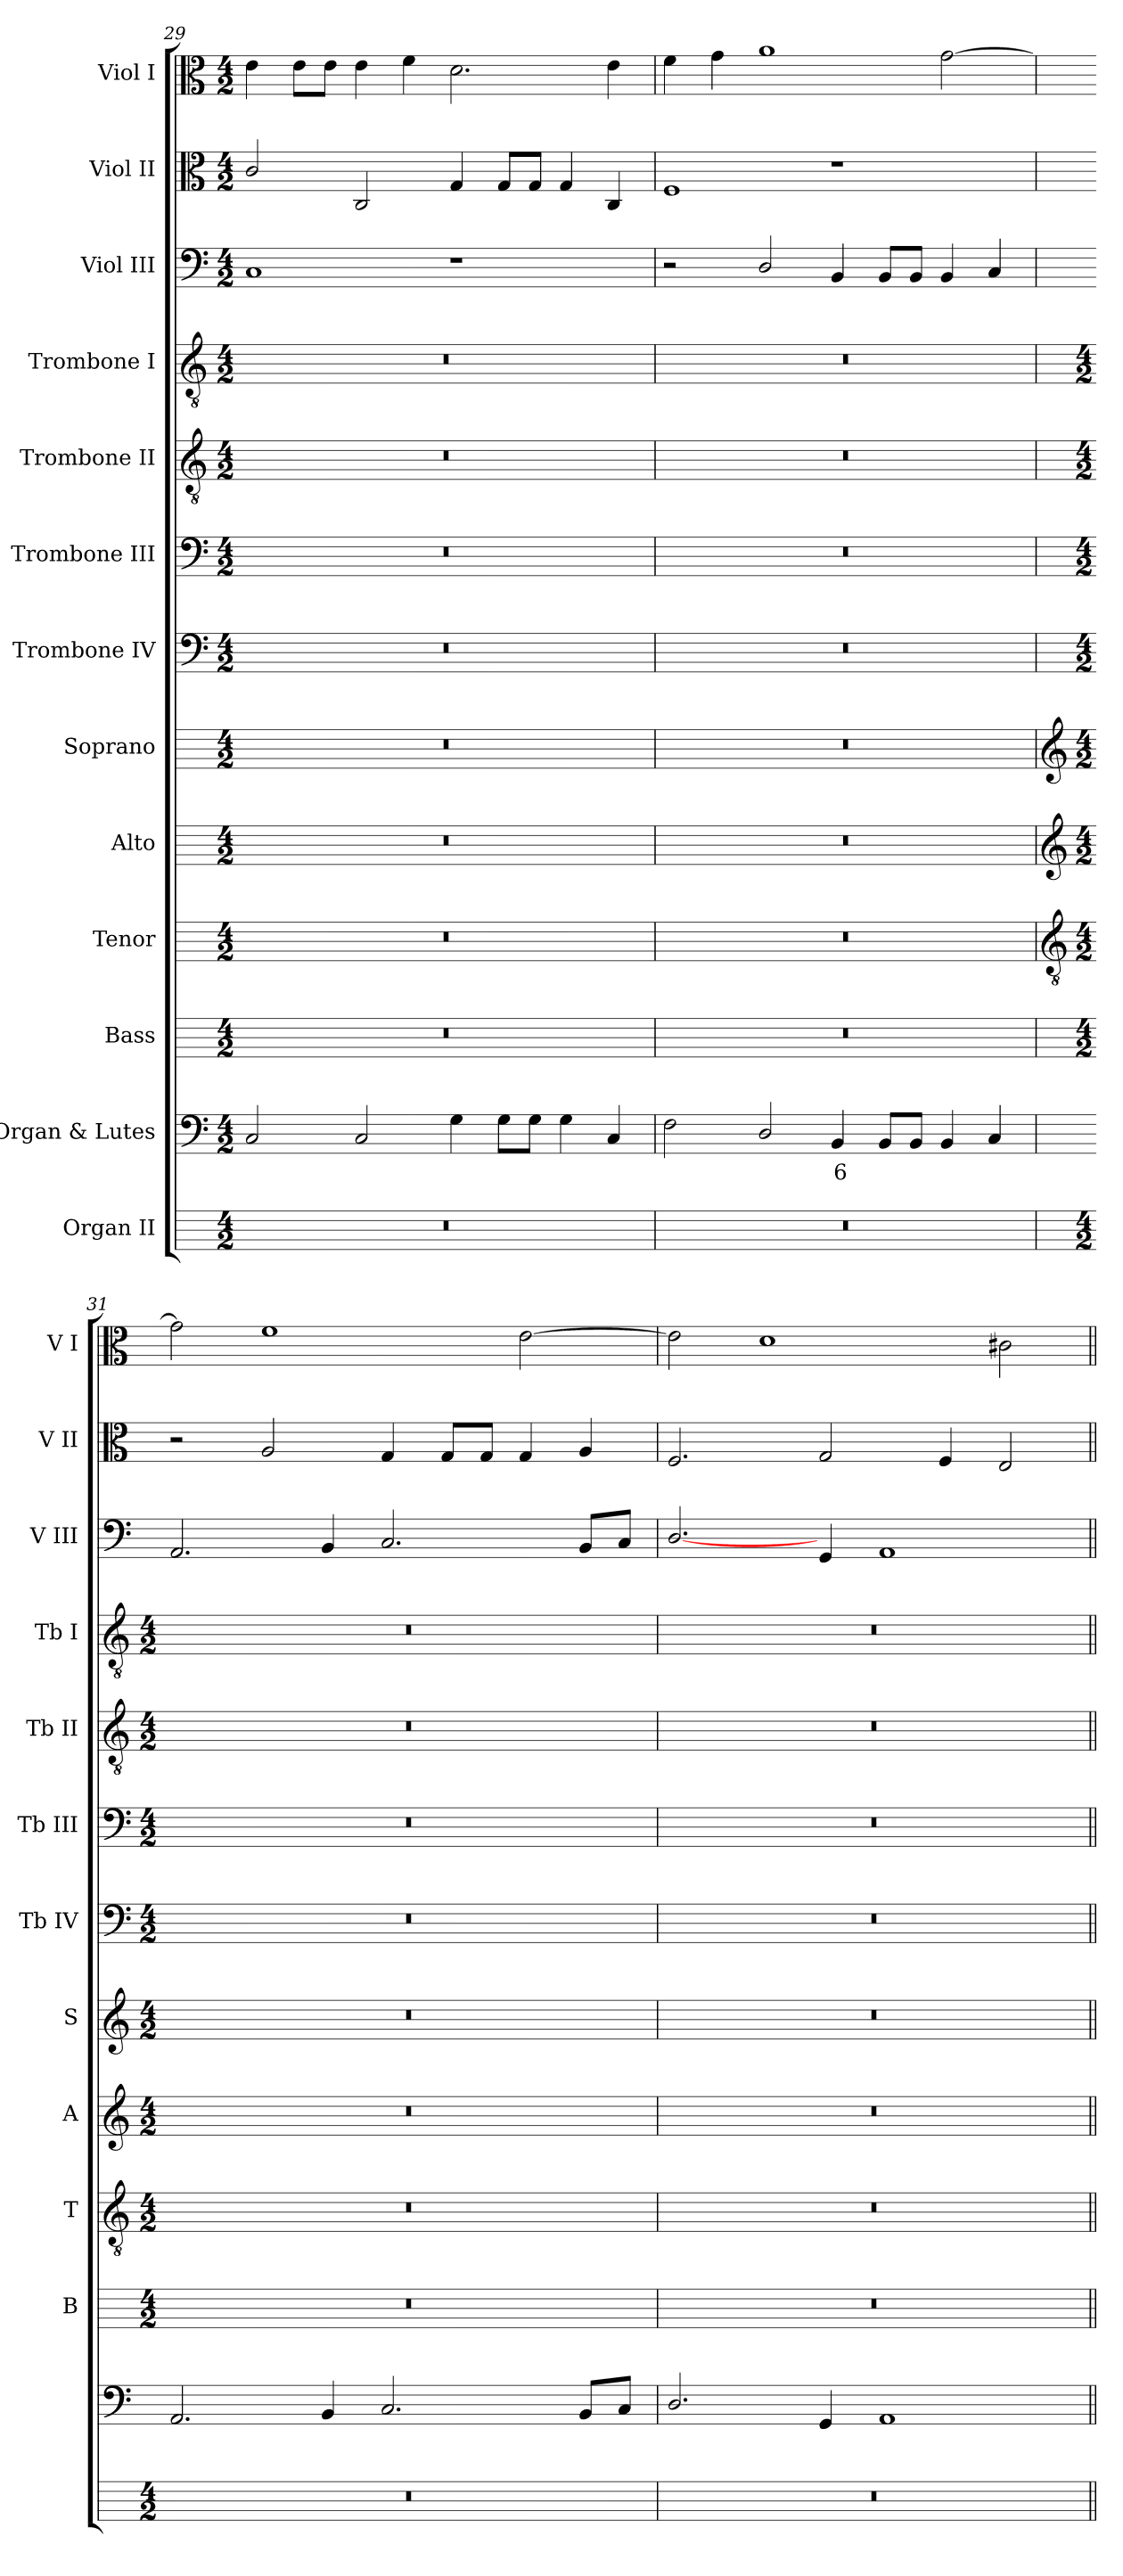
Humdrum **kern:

**kern	**kern	**text	**kern	**kern	**kern	**kern	**kern	**kern	**kern	**kern	**kern	**kern	**kern
*part13	*part12	*part12	*part11	*part10	*part9	*part8	*part7	*part6	*part5	*part4	*part3	*part2	*part1
*staff13	*staff12	*staff12	*staff11	*staff10	*staff9	*staff8	*staff7	*staff6	*staff5	*staff4	*staff3	*staff2	*staff1
*I"Organ II	*I"Organ & Lutes	*	*I"Bass	*I"Tenor	*I"Alto	*I"Soprano	*I"Trombone IV	*I"Trombone III	*I"Trombone II	*I"Trombone I	*I"Viol III	*I"Viol II	*I"Viol I
*	*	*	*I'B	*I'T	*I'A	*I'S	*I'Tb IV	*I'Tb III	*I'Tb II	*I'Tb I	*I'V III	*I'V II	*I'V I
*	*clefF4	*	*	*	*	*	*clefF4	*clefF4	*clefGv2	*clefGv2	*clefF4	*clefC3	*clefC3
*	*k[]	*	*	*	*	*	*k[]	*k[]	*k[]	*k[]	*k[]	*k[]	*k[]
*	*C:	*	*	*	*	*	*C:	*C:	*C:	*C:	*C:	*C:	*C:
*M4/2	*M4/2	*	*M4/2	*M4/2	*M4/2	*M4/2	*M4/2	*M4/2	*M4/2	*M4/2	*M4/2	*M4/2	*M4/2
=29	=29	=29	=29	=29	=29	=29	=29	=29	=29	=29	=29	=29	=29
*	*^	*	*	*	*	*	*	*	*	*	*	*	*
0r	2C	2ryy	.	0r	0r	0r	0r	0r	0r	0r	0r	1C	2c/	4e
.	.	.	.	.	.	.	.	.	.	.	.	.	.	8eL
.	.	.	.	.	.	.	.	.	.	.	.	.	.	8eJ
.	2C	2ryy	.	.	.	.	.	.	.	.	.	.	2C	4e
.	.	.	.	.	.	.	.	.	.	.	.	.	.	4f
.	4G	2ryy	.	.	.	.	.	.	.	.	.	1r	4G	2.d
.	8GL	.	.	.	.	.	.	.	.	.	.	.	8GL	.
.	8GJ	.	.	.	.	.	.	.	.	.	.	.	8GJ	.
.	4G	2ryy	.	.	.	.	.	.	.	.	.	.	4G	.
.	4C	.	.	.	.	.	.	.	.	.	.	.	4C	4e
=30	=30	=30	=30	=30	=30	=30	=30	=30	=30	=30	=30	=30	=30	=30
0r	2F	2ryy	.	0r	0r	0r	0r	0r	0r	0r	0r	2r	1F	4f
.	.	.	.	.	.	.	.	.	.	.	.	.	.	4g
.	2D/	2ryy	.	.	.	.	.	.	.	.	.	2D/	.	1a
!	!	!	!LO:LY:b	!	!	!	!	!	!	!	!	!	!	!
.	4BB	2ryy	6	.	.	.	.	.	.	.	.	4BB	1r	.
.	8BBL	.	.	.	.	.	.	.	.	.	.	8BBL	.	.
.	8BBJ	.	.	.	.	.	.	.	.	.	.	8BBJ	.	.
.	4BB	2ryy	.	.	.	.	.	.	.	.	.	4BB	.	[2g
.	4C	.	.	.	.	.	.	.	.	.	.	4C	.	.
*	*v	*v	*	*	*	*	*	*	*	*	*	*	*	*
!!LO:LB:g=z
=31	=31	=31	=31	=31	=31	=31	=31	=31	=31	=31	=31	=31	=31
*	*	*	*	*clefGv2	*clefG2	*clefG2	*	*	*	*	*	*	*
*	*	*	*	*k[]	*k[]	*k[]	*	*	*	*	*	*	*
*	*	*	*	*C:	*C:	*C:	*	*	*	*	*	*	*
*M4/2	*	*	*M4/2	*M4/2	*M4/2	*M4/2	*M4/2	*M4/2	*M4/2	*M4/2	*	*	*
0r	2.AA	.	0r	0r	0r	0r	0r	0r	0r	0r	2.AA	2r	2g]
.	.	.	.	.	.	.	.	.	.	.	.	2A	1f
.	4BB	.	.	.	.	.	.	.	.	.	4BB	.	.
.	2.C	.	.	.	.	.	.	.	.	.	2.C	4G	.
.	.	.	.	.	.	.	.	.	.	.	.	8GL	.
.	.	.	.	.	.	.	.	.	.	.	.	8GJ	.
.	.	.	.	.	.	.	.	.	.	.	.	4G	[2e
.	8BBL	.	.	.	.	.	.	.	.	.	8BBL	4A	.
.	8CJ	.	.	.	.	.	.	.	.	.	8CJ	.	.
=32	=32	=32	=32	=32	=32	=32	=32	=32	=32	=32	=32	=32	=32
0r	2.D/	.	0r	0r	0r	0r	0r	0r	0r	0r	[2.D/	2.F	2e]
.	.	.	.	.	.	.	.	.	.	.	.	.	1d
.	4GG	.	.	.	.	.	.	.	.	.	4GG	2G	.
.	1AA	.	.	.	.	.	.	.	.	.	1AA	.	.
.	.	.	.	.	.	.	.	.	.	.	.	4F	.
.	.	.	.	.	.	.	.	.	.	.	.	2E	2c#X
=||	=||	=||	=||	=||	=||	=||	=||	=||	=||	=||	=||	=||	=||
*-	*-	*-	*-	*-	*-	*-	*-	*-	*-	*-	*-	*-	*-
